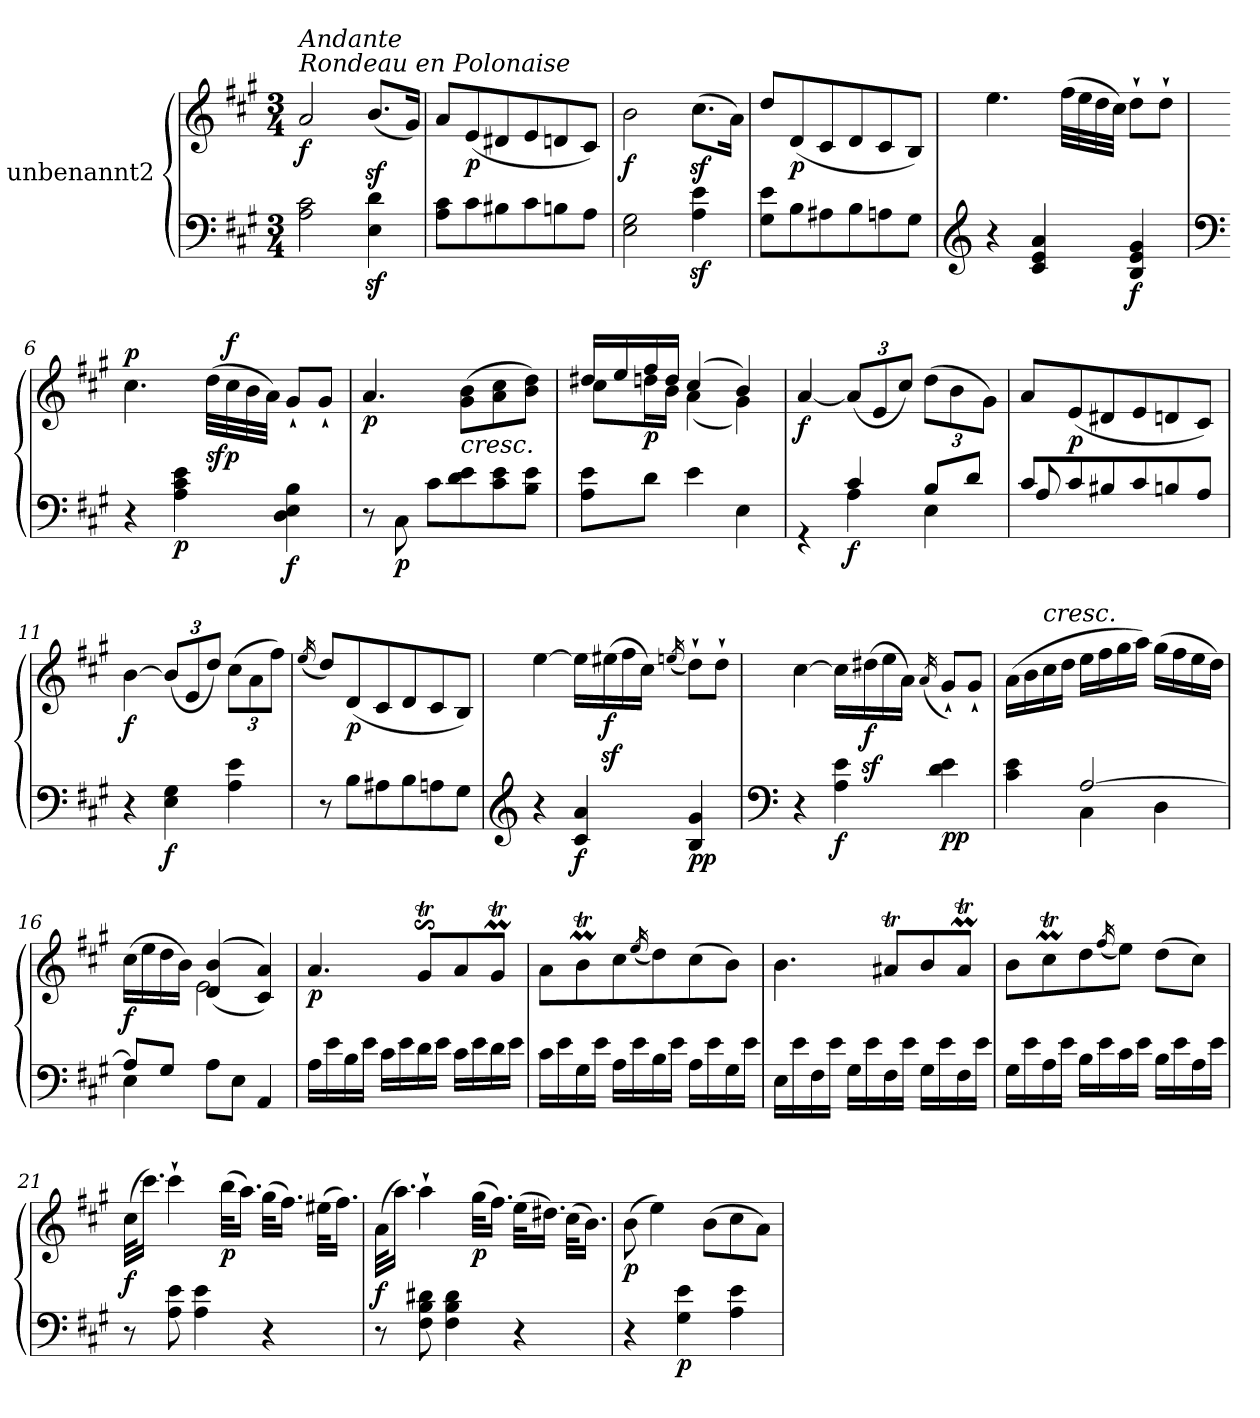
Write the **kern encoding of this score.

**kern	**kern	**dynam
*part1	*part1	*part1
*staff2	*staff1	*staff1/2
*I"unbenannt2	*	*
*clefF4	*clefG2	*
*k[f#c#g#]	*k[f#c#g#]	*
*M3/4	*M3/4	*
=1	=1	=1
!	!LO:TX:a:i:t=Rondeau en Polonaise	!
!	!LO:TX:a:i:t=Andante	!
!	!	!LO:DY:b
2A\ 2c#\	2a/	f
4E\z< 4d\z<	(<8.bz</L	.
.	16g#/Jk)	.
=2	=2	=2
8A\ 8c#\L	8a/L	.
!	!	!LO:DY:b
8c#\	(<8e/	p
8B#X\	8d#X/	.
8c#\	8e/	.
8Bn\	8dn/	.
8A\J	8c#/J)	.
=3	=3	=3
!	!	!LO:DY:b
2E\ 2G#\	2b\	f
4A\z< 4e\z<	(>8.cc#z>\L	.
.	16a\Jk)	.
=4	=4	=4
8G#\ 8e\L	8dd/L	.
!	!	!LO:DY:b
8B\	(<8d/	p
8A#X\	8c#/	.
8B\	8d/	.
8An\	8c#/	.
8G#\J	8B/J)	.
!!LO:LB:g=z
=5	=5	=5
*clefG2	*	*
4r	4.ee\	.
4c#/ 4e/ 4a/	.	.
!	!	!LO:DY:b
!	!	!LO:DY:n=1:a
.	(>32ff#\LLL	sfp f
.	32ee\	.
.	32dd\	.
.	32cc#\JJJ)	.
!	!	!LO:DY:n=2:b=2
4B/ 4e/ 4g#/	8dd`\L	f
.	8dd`\J	.
=6	=6	=6
*clefF4	*	*
!	!	!LO:DY:a
4r	4.cc#\	p
!	!	!LO:DY:b=2
4A\ 4c#\ 4e\	.	p
!	!	!LO:DY:b
.	(>32dd\LLL	sfp
!	!	!LO:DY:a
.	32cc#\	f
.	32b\	.
.	32a\JJJ)	.
!	!	!LO:DY:b=2
4D\ 4E\ 4B\	8g#`/L	f
.	8g#`/J	.
=7	=7	=7
!	!	!LO:DY:b
8r	4.a/	p
!	!	!LO:DY:b=2
8C#\	.	p
8c#\L	.	.
!	!LO:TX:b:i:t=cresc.	!
8d\ 8e\	(>8g#\ 8b\L	.
8c#\ 8e\	8a\ 8cc#\	.
8B\ 8e\J	8b\ 8dd\J)	.
=8	=8	=8
*	*^	*
8A\ 8e\L	16dd#X/LL	8cc#\L	.
.	16ee/	.	.
!	!	!	!LO:DY:b
8d\J	16ff#/	16ddn\L	p
.	16dd/JJ	16b\JJ	.
4e\	(>4cc#/	(<4a\	.
4E\	4b/)	4g#\)	.
!!LO:LB:g=z
=9	=9	=9	=9
*^	*	*	*
!	!	!	!	!LO:DY:b
*	*	*v	*v	*
4rGG	4ryy	[4a/	f
*	*	*Xbrackettup	*
!	!	!	!LO:DY:b=2
4c#/	4A\	(<12a/L]	f
.	.	12e/	.
.	.	12cc#/J)	.
8B/L	4E\	(>12dd\L	.
.	.	12b\	.
8d/J	.	.	.
.	.	12g#\J)	.
=10	=10	=10	=10
8c#/L	8A/	8a/L	.
!	!	!	!LO:DY:b
8c#/	2ryy	(<8e/	p
8B#X/	.	8d#X/	.
8c#/	.	8e/	.
8Bn/	.	8dn/	.
8A/J	8ryy	8c#/J)	.
=11	=11	=11	=11
!	!	!	!LO:DY:b
*v	*v	*	*
4r	[4b\	f
!	!	!LO:DY:b=2
4E\ 4G#\	(<12b/L]	f
.	12e/	.
.	12dd/J)	.
4A\ 4e\	(>12cc#\L	.
.	12a\	.
.	12ff#\J)	.
=12	=12	=12
.	(<16qee/	.
8r	8dd/L)	.
!	!	!LO:DY:b
8B\L	(<8d/	p
8A#X\	8c#/	.
8B\	8d/	.
8An\	8c#/	.
8G#\J	8B/J)	.
!!LO:LB:g=z
=13	=13	=13
*clefG2	*	*
4r	[4ee\	.
!	!	!LO:DY:b=2
4c#/ 4a/	16ee\LL]	f
!	!	!LO:DY:b
.	(>16ee#Xz>\	f
.	16ff#\	.
.	16cc#\JJ)	.
.	(<16qeen/	.
!	!	!LO:DY:b=2
!	!	!LO:DY:n=1:b
4B/ 4g#/	8dd`\L)	p p
.	8dd`\J	.
=14	=14	=14
*clefF4	*	*
4r	[4cc#\	.
!	!	!LO:DY:b=2
4A\ 4e\	16cc#\LL]	f
!	!	!LO:DY:b
.	(>16dd#Xz>\	f
.	16ee\	.
.	16a\JJ)	.
.	(<16qa/	.
!	!	!LO:DY:b=2
!	!	!LO:DY:n=1:b
4d\ 4e\	8g#`/L)	p p
.	8g#`/J	.
=15	=15	=15
*^	*	*
4c#\ 4e\	4ryy	(>16a\LL	.
.	.	16b\	.
!	!	!LO:TX:a:i:t=cresc.	!
.	.	16cc#\	.
.	.	16dd\JJ	.
[2A/	4C#\	16ee\LL	.
.	.	16ff#\	.
.	.	16gg#\	.
.	.	16aa\JJ)	.
.	4D\	(>16gg#\LL	.
.	.	16ff#\	.
.	.	16ee\	.
.	.	16dd\JJ)	.
!!LO:PB:g=z
=16	=16	=16	=16
*	*	*^	*
!	!	!	!	!LO:DY:b
8A/L]	4E\	(>16cc#\LL	4ryy	f
.	.	16ee\	.	.
8G#/J	.	16dd\	.	.
.	.	16b\JJ)	.	.
2ryy	8A\L	(<(>(>4d/ 4b/	2e\	.
.	8E\J	.	.	.
.	4AA/	4c#/ 4a/)))	.	.
*	*	*v	*v	*
=17	=17	=17	=17
!	!	!	!LO:DY:b
*v	*v	*	*
16A\LL	4.a/	p
16e\	.	.
16B\	.	.
16e\JJ	.	.
16c#\LL	.	.
16e\	.	.
16d\	8g#s$sSt/L	.
16e\JJ	.	.
16c#\LL	8a/	.
16e\	.	.
16d\	8g#mt/J	.
16e\JJ	.	.
=18	=18	=18
16c#\LL	8a\L	.
16e\	.	.
16G#\	8bMT\	.
16e\JJ	.	.
16A\LL	8cc#\	.
16e\	.	.
.	(<16qee/	.
16B\	8dd\)	.
16e\JJ	.	.
16A\LL	(>8cc#\	.
16e\	.	.
16G#\	8b\J)	.
16e\JJ	.	.
!!LO:LB:g=z
=19	=19	=19
16E\LL	4.b\	.
16e\	.	.
16F#\	.	.
16e\JJ	.	.
16G#\LL	.	.
16e\	.	.
16F#\	8a#Xt/L	.
16e\JJ	.	.
16G#\LL	8b/	.
16e\	.	.
16F#\	8a#mt/J	.
16e\JJ	.	.
=20	=20	=20
16G#\LL	8b\L	.
16e\	.	.
16A\	8cc#mt\	.
16e\JJ	.	.
16B\LL	8dd\	.
16e\	.	.
.	(<16qff#/	.
16c#\	8ee\J)	.
16e\JJ	.	.
16B\LL	(>8dd\L	.
16e\	.	.
16A\	8cc#\J)	.
16e\JJ	.	.
!!LO:LB:g=z
=21	=21	=21
!	!	!LO:DY:b
8r	(>32cc#\KLL	f
.	16.ccc#\JJ)	.
8A\ 8e\	4ccc#`\	.
4A\ 4e\	.	.
!	!	!LO:DY:b
.	(>32bb\KLL	p
.	16.aa\JJ)	.
4r	(>32gg#\KLL	.
.	16.ff#\JJ)	.
.	(>32ee#X\KLL	.
.	16.ff#\JJ)	.
=22	=22	=22
!	!	!LO:DY:a=2
8r	(>32a\KLL	f
.	16.aa\JJ)	.
8F#\ 8B\ 8d#X\	4aa`\	.
4F#\ 4B\ 4d#\	.	.
!	!	!LO:DY:b
.	(>32gg#\KLL	p
.	16.ff#\JJ)	.
4r	(>32ee\KLL	.
.	16.dd#X\JJ)	.
.	(>32cc#\KLL	.
.	16.b\JJ)	.
=23	=23	=23
!	!	!LO:DY:b
4r	(>8b\	p
.	4ee\)	.
!	!	!LO:DY:b=2
4G#\ 4e\	.	p
.	(>8b\L	.
4A\ 4e\	8cc#\	.
.	8a\J)	.
=	=	=
*-	*-	*-
